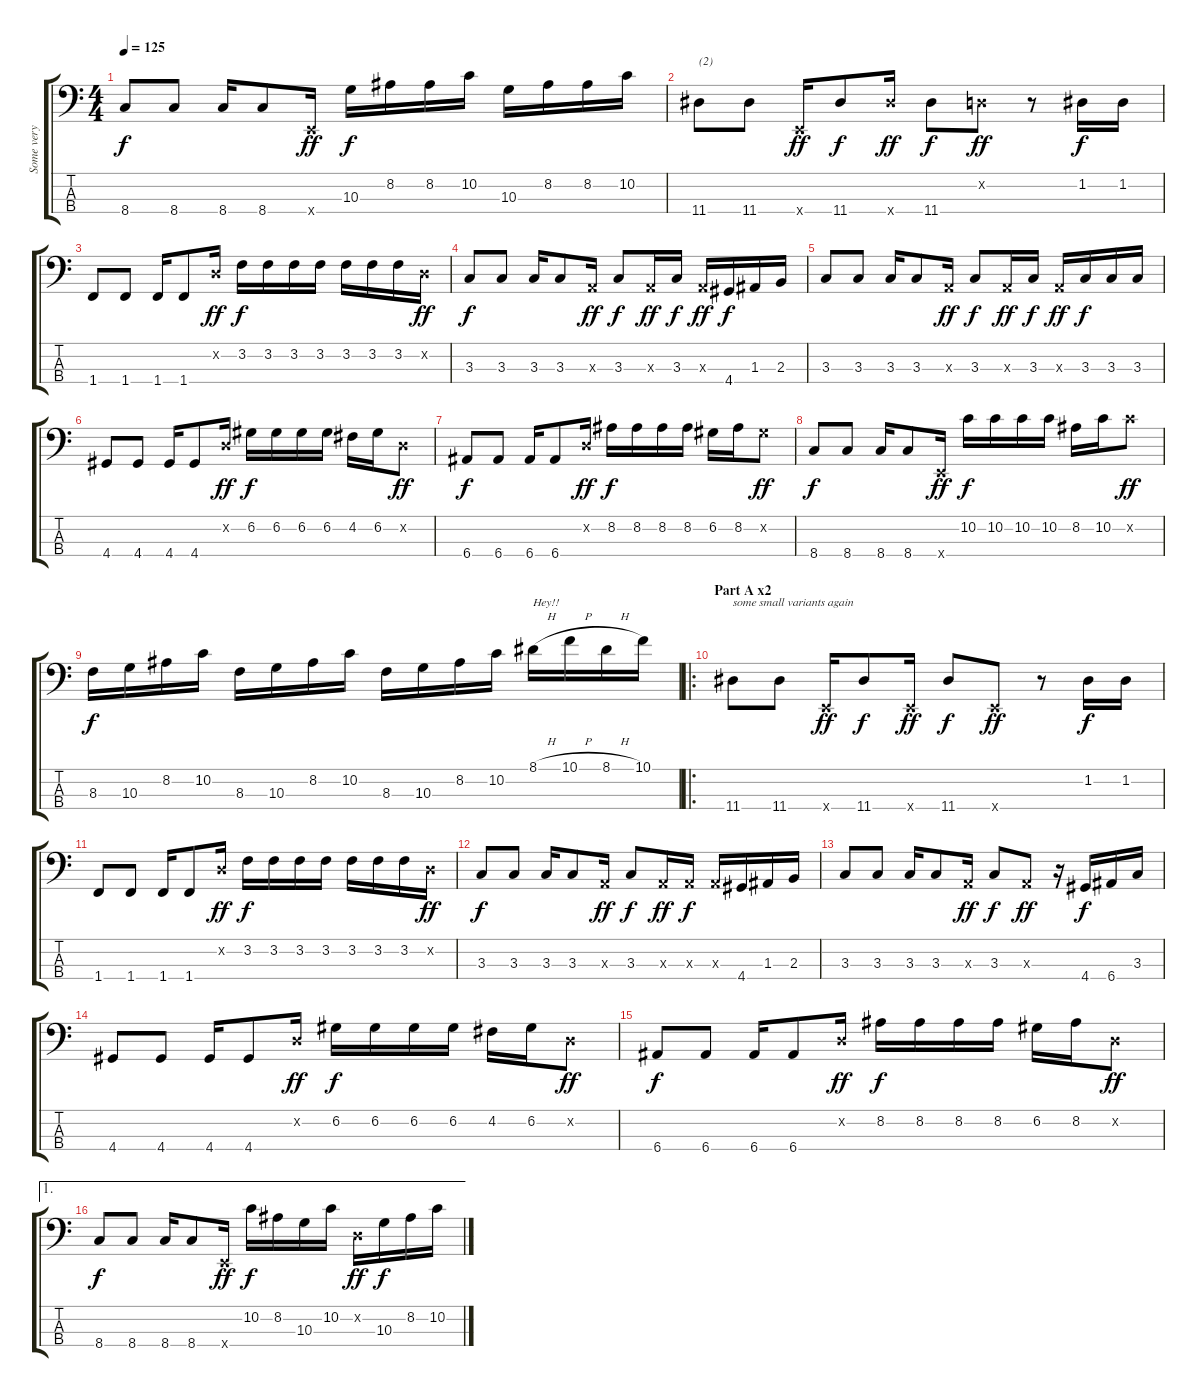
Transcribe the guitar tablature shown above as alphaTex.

\track ("Some very cool dude at the bass!!" "Some very ") {instrument electricbasspick}
\staff {score tabs}
\tuning (G2 D2 A1 E1) {hide}
\ts (4 4)
\tempo 125
\clef f4
\ks c
8.4.8{dy f} 8.4.8 8.4.16 8.4.8 0.4{x}.16{dy ff} 10.3.16{dy f} 8.2.16 8.2.16 10.2.16 10.3.16 8.2.16 8.2.16 10.2.16 |
11.4.8{txt "(2)"} 11.4.8 0.4{x}.16{dy ff} 11.4.8{dy f} 11.4{x}.16{dy ff} 11.4.8{dy f} 0.2{x}.8{dy ff} r.8 1.2.16{dy f} 1.2.16 |
1.4.8 1.4.8 1.4.16 1.4.8 0.2{x}.16{dy ff} 3.2.16{dy f} 3.2.16 3.2.16 3.2.16 3.2.16 3.2.16 3.2.16 0.2{x}.16{dy ff} |
3.3.8{dy f} 3.3.8 3.3.16 3.3.8 0.3{x}.16{dy ff} 3.3.8{dy f} 0.3{x}.16{dy ff} 3.3.16{dy f} 0.3{x}.16{dy ff} 4.4.16{dy f} 1.3.16 2.3.16 |
3.3.8 3.3.8 3.3.16 3.3.8 0.3{x}.16{dy ff} 3.3.8{dy f} 0.3{x}.16{dy ff} 3.3.16{dy f} 0.3{x}.16{dy ff} 3.3.16{dy f} 3.3.16 3.3.16 |
4.4.8 4.4.8 4.4.16 4.4.8 0.2{x}.16{dy ff} 6.2.16{dy f} 6.2.16 6.2.16 6.2.16 4.2.16 6.2.16 0.2{x}.8{dy ff} |
6.4.8{dy f} 6.4.8 6.4.16 6.4.8 0.2{x}.16{dy ff} 8.2.16{dy f} 8.2.16 8.2.16 8.2.16 6.2.16 8.2.16 6.2{x}.8{dy ff} |
8.4.8{dy f} 8.4.8 8.4.16 8.4.8 0.4{x}.16{dy ff} 10.2.16{dy f} 10.2.16 10.2.16 10.2.16 8.2.16 10.2.16 10.2{x}.8{dy ff} |
8.3.16{dy f} 10.3.16 8.2.16 10.2.16 8.3.16 10.3.16 8.2.16 10.2.16 8.3.16 10.3.16 8.2.16 10.2.16 8.1{h}.16{txt "Hey!!"} 10.1{h}.16 8.1{h}.16 10.1.16 |
\ro
\section ("" "Part A x2")
11.4.8{txt "some small variants again"} 11.4.8 0.4{x}.16{dy ff} 11.4.8{dy f} 0.4{x}.16{dy ff} 11.4.8{dy f} 0.4{x}.8{dy ff} r.8 1.2.16{dy f} 1.2.16 |
1.4.8 1.4.8 1.4.16 1.4.8 0.2{x}.16{dy ff} 3.2.16{dy f} 3.2.16 3.2.16 3.2.16 3.2.16 3.2.16 3.2.16 0.2{x}.16{dy ff} |
3.3.8{dy f} 3.3.8 3.3.16 3.3.8 0.3{x}.16{dy ff} 3.3.8{dy f} 0.3{x}.16{dy ff} 0.3{x}.16{dy f} 0.3{x}.16 4.4.16 1.3.16 2.3.16 |
3.3.8 3.3.8 3.3.16 3.3.8 0.3{x}.16{dy ff} 3.3.8{dy f} 0.3{x}.8{dy ff} r.16 4.4.16{dy f} 6.4.16 3.3.16 |
4.4.8 4.4.8 4.4.16 4.4.8 0.2{x}.16{dy ff} 6.2.16{dy f} 6.2.16 6.2.16 6.2.16 4.2.16 6.2.16 0.2{x}.8{dy ff} |
6.4.8{dy f} 6.4.8 6.4.16 6.4.8 0.2{x}.16{dy ff} 8.2.16{dy f} 8.2.16 8.2.16 8.2.16 6.2.16 8.2.16 0.2{x}.8{dy ff} |
\ae 1
8.4.8{dy f} 8.4.8 8.4.16 8.4.8 0.4{x}.16{dy ff} 10.2.16{dy f} 8.2.16 10.3.16 10.2.16 0.2{x}.16{dy ff} 10.3.16{dy f} 8.2.16 10.2.16
